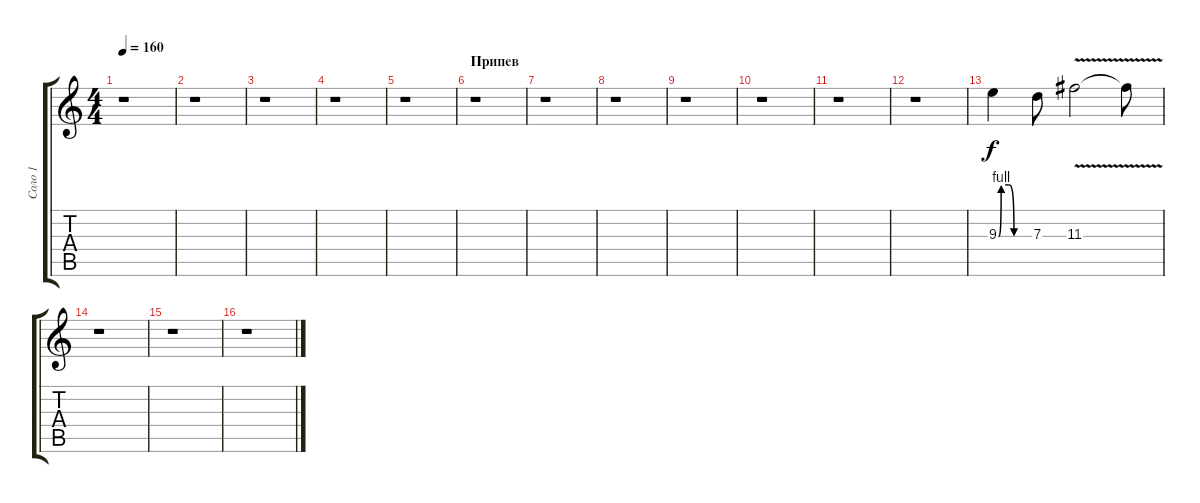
\track ("Соло 1" "Соло 1") {instrument overdrivenguitar}
\staff {score tabs}
\tuning (E4 B3 G3 D3 A2 E2) {hide}
\ts (4 4)
\tempo 160
\clef g2
\ks c
r.1{dy f} |
r.1 |
r.1 |
r.1 |
r.1 |
\section ("" "Припев")
r.1 |
r.1 |
r.1 |
r.1 |
r.1 |
r.1 |
r.1 |
9.3{be (custom 0 0 5 4 20 4 30 0 60 0)}.4 7.3.8 11.3{v}.2 11.3{t}.8 |
r.1 |
r.1 |
r.1
